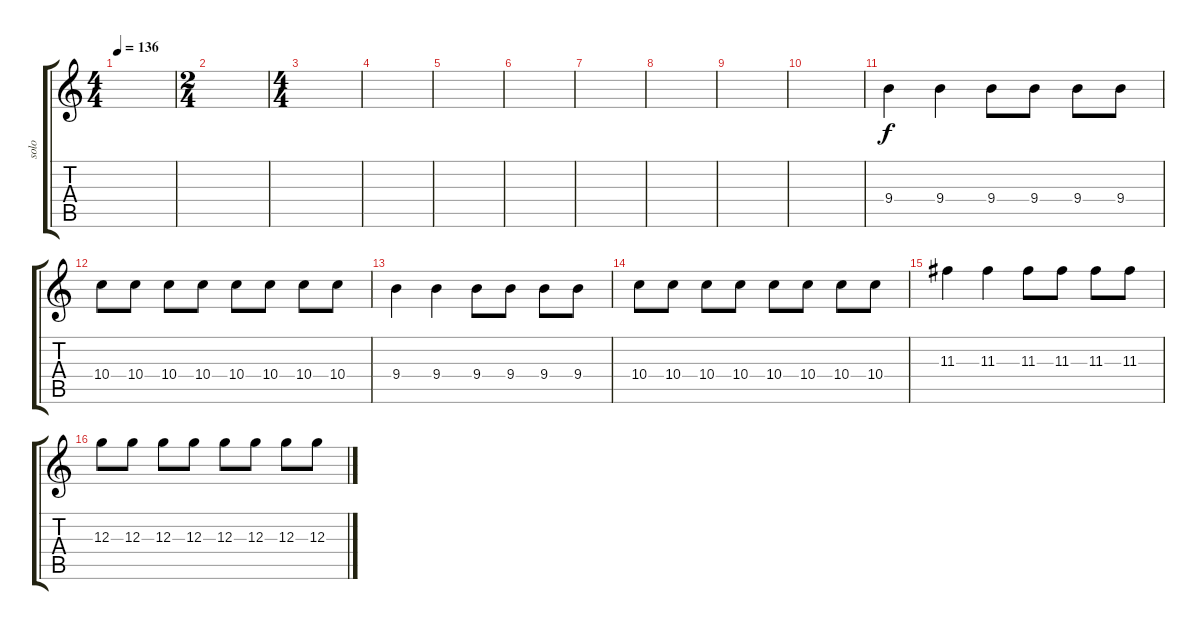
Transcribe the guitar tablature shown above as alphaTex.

\track ("solo" "solo") {instrument overdrivenguitar}
\staff {score tabs}
\tuning (E4 B3 G3 D3 A2 E2) {hide}
\ts (4 4)
\tempo 136
\clef g2
\ks c
|
\ts (2 4)
|
\ts (4 4)
|
|
|
|
|
|
|
|
9.4.4{instrument distortionguitar} 9.4.4 9.4.8 9.4.8 9.4.8 9.4.8 |
10.4.8 10.4.8 10.4.8 10.4.8 10.4.8 10.4.8 10.4.8 10.4.8 |
9.4.4 9.4.4 9.4.8 9.4.8 9.4.8 9.4.8 |
10.4.8 10.4.8 10.4.8 10.4.8 10.4.8 10.4.8 10.4.8 10.4.8 |
11.3.4 11.3.4 11.3.8 11.3.8 11.3.8 11.3.8 |
12.3.8 12.3.8 12.3.8 12.3.8 12.3.8 12.3.8 12.3.8 12.3.8
